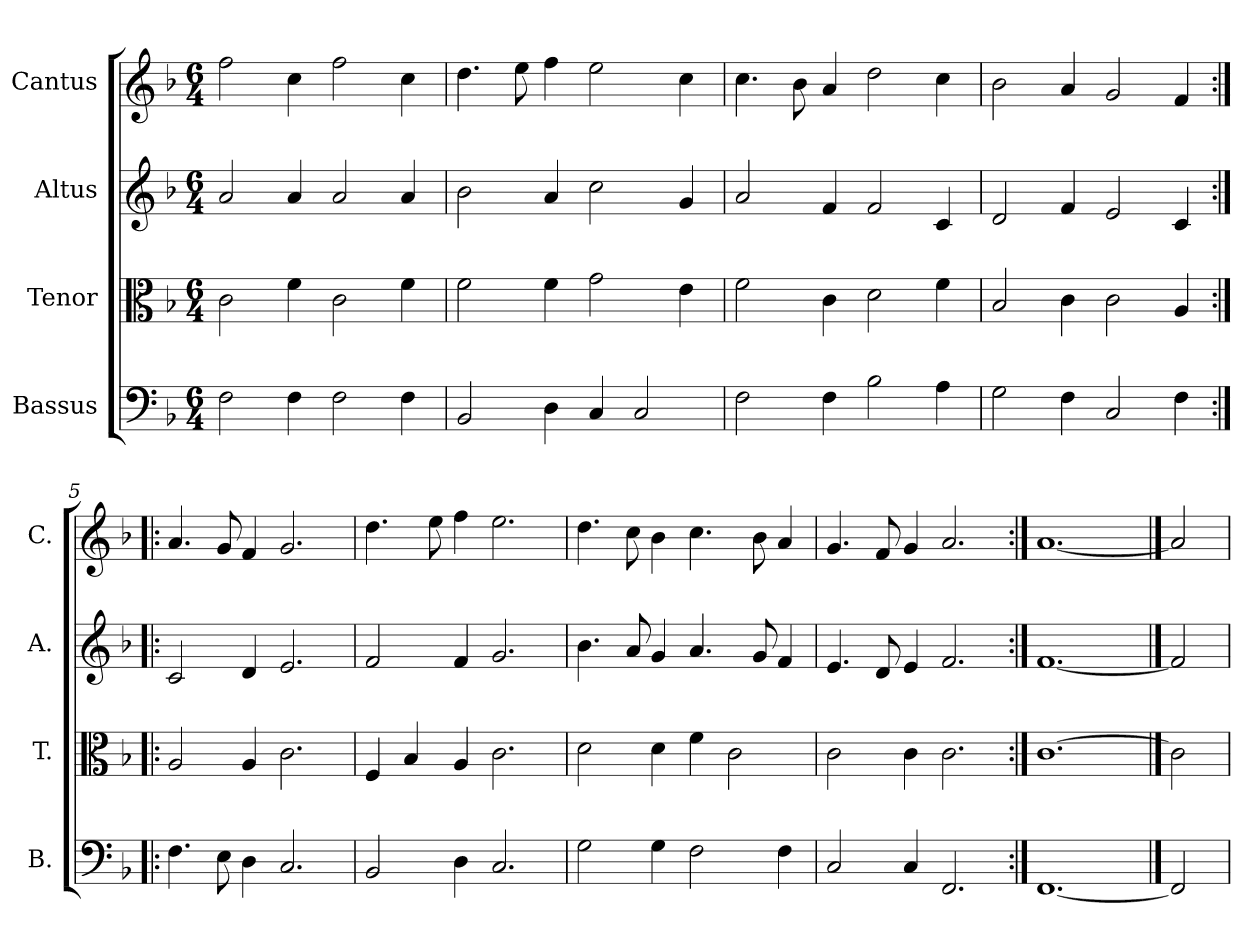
**kern	**kern	**kern	**kern
*part4	*part3	*part2	*part1
*staff4	*staff3	*staff2	*staff1
*I"Bassus	*I"Tenor	*I"Altus	*I"Cantus
*I'B.	*I'T.	*I'A.	*I'C.
*clefF4	*clefC3	*clefG2	*clefG2
*k[b-]	*k[b-]	*k[b-]	*k[b-]
*F:	*F:	*F:	*F:
*M6/4	*M6/4	*M6/4	*M6/4
=1	=1	=1	=1
2F\	2c\	2a/	2ff\
4F\	4f\	4a/	4cc\
2F\	2c\	2a/	2ff\
4F\	4f\	4a/	4cc\
=2	=2	=2	=2
2BB-/	2f\	2b-\	4.dd\
.	.	.	8ee\
4D\	4f\	4a/	4ff\
4C/	2g\	2cc\	2ee\
2C/	.	.	.
.	4e\	4g/	4cc\
=3	=3	=3	=3
2F\	2f\	2a/	4.cc\
.	.	.	8b-\
4F\	4c\	4f/	4a/
2B-\	2d\	2f/	2dd\
4A\	4f\	4c/	4cc\
=4	=4	=4	=4
2G\	2B-/	2d/	2b-\
4F\	4c\	4f/	4a/
2C/	2c\	2e/	2g/
4F\	4A/	4c/	4f/
!!LO:LB:g=z
=5:|!|:	=5:|!|:	=5:|!|:	=5:|!|:
4.F\	2A/	2c/	4.a/
8E\	.	.	8g/
4D\	4A/	4d/	4f/
2.C/	2.c\	2.e/	2.g/
=6	=6	=6	=6
2BB-/	4F/	2f/	4.dd\
.	4B-/	.	.
.	.	.	8ee\
4D\	4A/	4f/	4ff\
2.C/	2.c\	2.g/	2.ee\
=7	=7	=7	=7
2G\	2d\	4.b-\	4.dd\
.	.	8a/	8cc\
4G\	4d\	4g/	4b-\
2F\	4f\	4.a/	4.cc\
.	2c\	.	.
.	.	8g/	8b-\
4F\	.	4f/	4a/
=8	=8	=8	=8
2C/	2c\	4.e/	4.g/
.	.	8d/	8f/
4C/	4c\	4e/	4g/
2.FF/	2.c\	2.f/	2.a/
=9:|!	=9:|!	=9:|!	=9:|!
[1.FF/	[1.c\	[1.f/	[1.a/
==10	==10	==10	==10
2FF/]	2c\]	2f/]	2a/]
=	=	=	=
*-	*-	*-	*-
